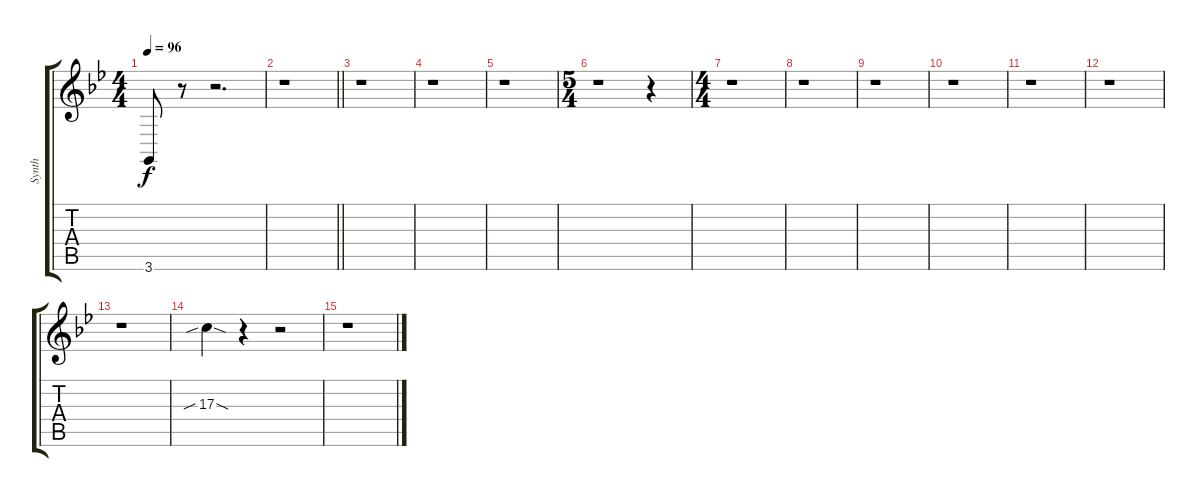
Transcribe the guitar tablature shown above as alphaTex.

\track ("Synth" "Synth") {instrument lead2sawtooth}
\staff {score tabs}
\tuning (E4 B3 G3 D3 A2 E2) {hide}
\ts (4 4)
\tempo 96
\clef g2
\ks gminor
3.6.8{dy f} r.8 r.2{d} |
\barLineRight lightlight
r.1 |
r.1 |
r.1 |
r.1 |
\ts (5 4)
r.1 r.4 |
\ts (4 4)
r.1 |
r.1 |
r.1 |
r.1 |
r.1 |
r.1 |
r.1 |
17.3{sib sod}.4 r.4 r.2 |
r.1
